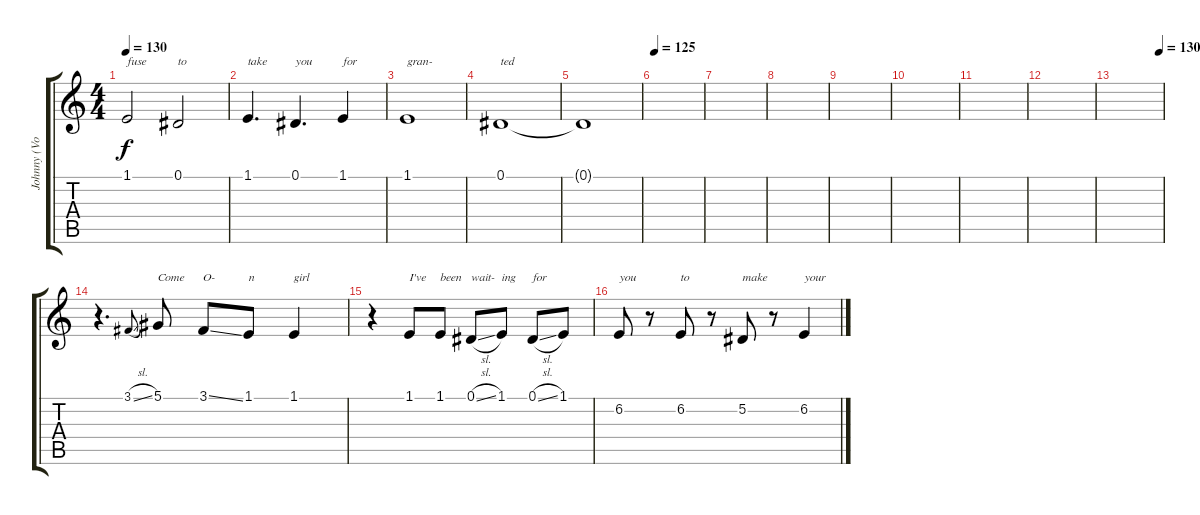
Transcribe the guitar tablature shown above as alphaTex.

\track ("Johnny (Vox)" "Johnny (Vo") {instrument lead2sawtooth}
\staff {score tabs}
\tuning (Eb4 Bb3 Gb3 Db3 Ab2 Db2) {hide}
\ts (4 4)
\tempo 130
\clef g2
\ks c
1.1.2{txt "fuse" dy f} 0.1.2{txt "to"} |
1.1.4{d txt "take"} 0.1.4{d txt "you"} 1.1.4{txt "for"} |
1.1.1{txt "gran-"} |
0.1.1{txt "ted"} |
0.1{t}.1 |
\tempo 125
|
|
|
|
|
|
|
\tempo (130 0.9375)
|
r.4{d} 3.1{sl}.8{gr onbeat} 5.1.8{txt "Come"} 3.1{ss}.8{txt "O-"} 1.1.8{txt "n"} 1.1.4{txt "girl"} |
r.4 1.1.8{txt "I've"} 1.1.8{txt "been"} 0.1{sl}.8{txt "wait-"} 1.1.8{txt "ing"} 0.1{sl}.8{txt "for"} 1.1.8 |
6.2.8{txt "you"} r.8 6.2.8{txt "to"} r.8 5.2.8{txt "make"} r.8 6.2.4{txt "your"}
